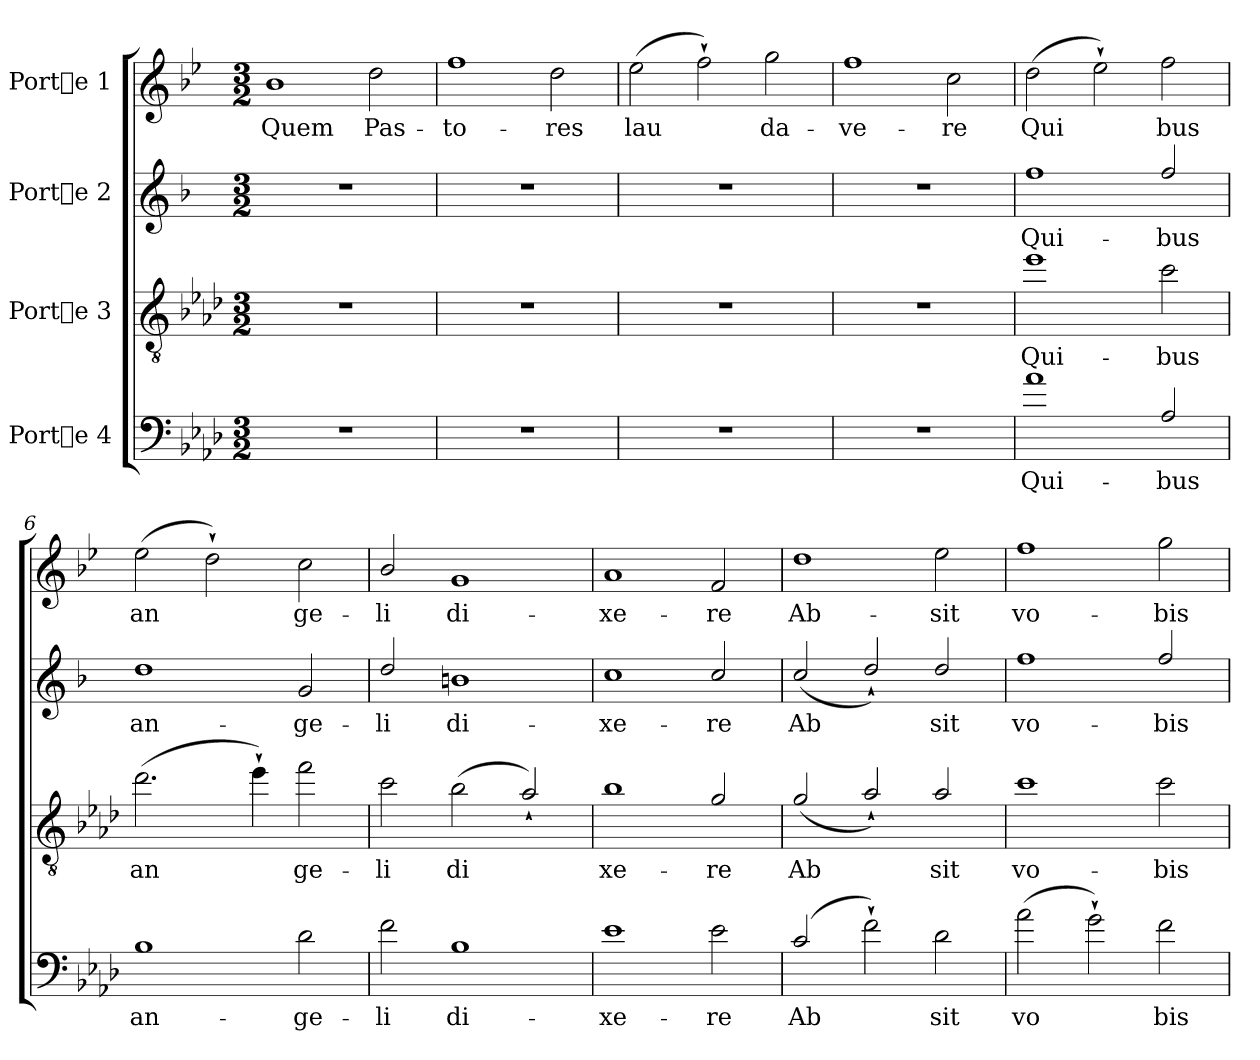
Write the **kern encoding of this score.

**kern	**text	**kern	**text	**kern	**text	**kern	**text
*part4	*part4	*part3	*part3	*part2	*part2	*part1	*part1
*staff4	*staff4	*staff3	*staff3	*staff2	*staff2	*staff1	*staff1
*I"Porte 4	*	*I"Porte 3	*	*I"Porte 2	*	*I"Porte 1	*
!!LO:PB:g=z
*stria5	*	*stria5	*	*stria5	*	*stria5	*
*clefF4	*	*clefGv2	*	*clefG2	*	*clefG2	*
*ITrd12c21	*	*ITrd8c14	*	*ITrd5c9	*	*ITrd1c2	*
*k[b-e-a-d-]	*	*k[b-e-a-d-]	*	*k[b-e-a-d-]	*	*k[b-e-a-d-]	*
*A-:	*	*A-:	*	*A-:	*	*A-:	*
*M3/2	*	*M3/2	*	*M3/2	*	*M3/2	*
*MM480	*	*MM480	*	*MM480	*	*MM480	*
=1	=1	=1	=1	=1	=1	=1	=1
!	!	!	!	!	!	!	!LO:LY:b
1.r	.	1.r	.	1.r	.	1a-	Quem
!	!	!	!	!	!	!	!LO:LY:b
.	.	.	.	.	.	2cc\	Pas-
=2	=2	=2	=2	=2	=2	=2	=2
!	!	!	!	!	!	!	!LO:LY:b
1.r	.	1.r	.	1.r	.	1ee-	-to-
!	!	!	!	!	!	!	!LO:LY:b
.	.	.	.	.	.	2cc\	-res
=3	=3	=3	=3	=3	=3	=3	=3
!	!	!	!	!	!	!	!LO:LY:b
1.r	.	1.r	.	1.r	.	(>2dd-\	lau-
!	!	!	!	!	!	!	!LO:LY:b
.	.	.	.	.	.	2ee-`>\)	-
!	!	!	!	!	!	!	!LO:LY:b
.	.	.	.	.	.	2ff\	da-
=4	=4	=4	=4	=4	=4	=4	=4
!	!	!	!	!	!	!	!LO:LY:b
1.r	.	1.r	.	1.r	.	1ee-	-ve-
!	!	!	!	!	!	!	!LO:LY:b
.	.	.	.	.	.	2b-\	-re
=5	=5	=5	=5	=5	=5	=5	=5
!	!LO:LY:b	!	!LO:LY:b	!	!LO:LY:b	!	!LO:LY:b
1A-	Qui-	1e-	Qui-	1a-	Qui-	(>2cc\	Qui-
!	!	!	!	!	!	!	!LO:LY:b
.	.	.	.	.	.	2dd-`>\)	-
!	!LO:LY:b	!	!LO:LY:b	!	!LO:LY:b	!	!LO:LY:b
2AA-/	-bus	2c\	-bus	2a-/	-bus	2ee-\	bus
!!LO:LB:g=z
=6	=6	=6	=6	=6	=6	=6	=6
!	!LO:LY:b	!	!LO:LY:b	!	!LO:LY:b	!	!LO:LY:b
1BB-	an-	(>2.d-\	an-	1f	an-	(>2dd-\	an-
!	!	!	!	!	!	!	!LO:LY:b
.	.	.	.	.	.	2cc`>\)	-
!	!	!	!LO:LY:b	!	!	!	!
.	.	4e-`>\)	-	.	.	.	.
!	!LO:LY:b	!	!LO:LY:b	!	!LO:LY:b	!	!LO:LY:b
2D-\	-ge-	2f\	ge-	2B-/	-ge-	2b-\	ge-
=7	=7	=7	=7	=7	=7	=7	=7
!	!LO:LY:b	!	!LO:LY:b	!	!LO:LY:b	!	!LO:LY:b
2F\	-li	2c\	-li	2f/	-li	2a-/	-li
!	!LO:LY:b	!	!LO:LY:b	!	!LO:LY:b	!	!LO:LY:b
1BB-	di-	(>2B-\	di-	1dn	di-	1f	di-
!	!	!	!LO:LY:b	!	!	!	!
.	.	2A-`</)	--	.	.	.	.
=8	=8	=8	=8	=8	=8	=8	=8
!	!LO:LY:b	!	!LO:LY:b	!	!LO:LY:b	!	!LO:LY:b
1E-	-xe-	1B-	-xe-	1e-	-xe-	1g	-xe-
!	!LO:LY:b	!	!LO:LY:b	!	!LO:LY:b	!	!LO:LY:b
2E-\	-re	2G/	-re	2e-/	-re	2e-/	-re
=9	=9	=9	=9	=9	=9	=9	=9
!	!LO:LY:b	!	!LO:LY:b	!	!LO:LY:b	!	!LO:LY:b
(>2C/	Ab-	(>2G/	Ab-	(>2e-/	Ab-	1cc	Ab-
!	!LO:LY:b	!	!LO:LY:b	!	!LO:LY:b	!	!
2F`>\)	-	2A-`</)	-	2f`</)	-	.	.
!	!LO:LY:b	!	!LO:LY:b	!	!LO:LY:b	!	!LO:LY:b
2D-\	sit	2A-/	sit	2f/	sit	2dd-\	-sit
=10	=10	=10	=10	=10	=10	=10	=10
!	!LO:LY:b	!	!LO:LY:b	!	!LO:LY:b	!	!LO:LY:b
(>2A-\	vo-	1c	vo-	1a-	vo-	1ee-	vo-
!	!LO:LY:b	!	!	!	!	!	!
2G`>\)	-	.	.	.	.	.	.
!	!LO:LY:b	!	!LO:LY:b	!	!LO:LY:b	!	!LO:LY:b
2F\	bis	2c\	-bis	2a-/	-bis	2ff\	-bis
=	=	=	=	=	=	=	=
*-	*-	*-	*-	*-	*-	*-	*-
